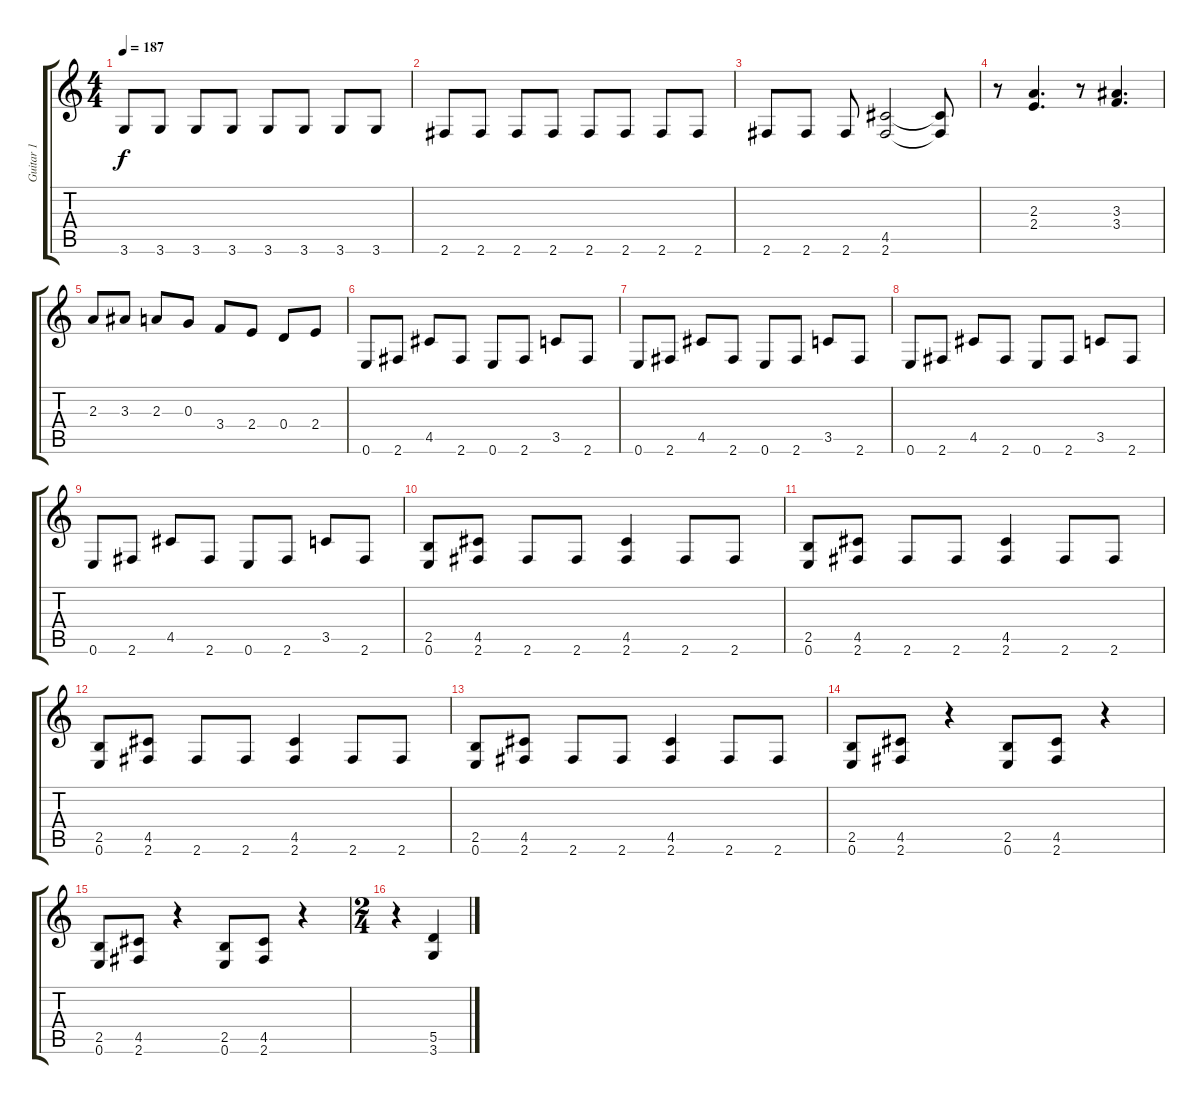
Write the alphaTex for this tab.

\track ("Guitar 1" "Guitar 1") {instrument distortionguitar}
\staff {score tabs}
\tuning (E4 B3 G3 D3 A2 E2) {hide}
\ts (4 4)
\tempo 187
\clef g2
\ks c
3.6.8{dy f} 3.6.8 3.6.8 3.6.8 3.6.8 3.6.8 3.6.8 3.6.8 |
2.6.8 2.6.8 2.6.8 2.6.8 2.6.8 2.6.8 2.6.8 2.6.8 |
2.6.8 2.6.8 2.6.8 (4.5 2.6).2 (4.5{t} 2.6{t}).8 |
r.8 (2.3 2.4).4{d} r.8 (3.3 3.4).4{d} |
2.3.8 3.3.8 2.3.8 0.3.8 3.4.8 2.4.8 0.4.8 2.4.8 |
0.6.8 2.6.8 4.5.8 2.6.8 0.6.8 2.6.8 3.5.8 2.6.8 |
0.6.8 2.6.8 4.5.8 2.6.8 0.6.8 2.6.8 3.5.8 2.6.8 |
0.6.8 2.6.8 4.5.8 2.6.8 0.6.8 2.6.8 3.5.8 2.6.8 |
0.6.8 2.6.8 4.5.8 2.6.8 0.6.8 2.6.8 3.5.8 2.6.8 |
(2.5 0.6).8 (4.5 2.6).8 2.6.8 2.6.8 (4.5 2.6).4 2.6.8 2.6.8 |
(2.5 0.6).8 (4.5 2.6).8 2.6.8 2.6.8 (4.5 2.6).4 2.6.8 2.6.8 |
(2.5 0.6).8 (4.5 2.6).8 2.6.8 2.6.8 (4.5 2.6).4 2.6.8 2.6.8 |
(2.5 0.6).8 (4.5 2.6).8 2.6.8 2.6.8 (4.5 2.6).4 2.6.8 2.6.8 |
(2.5 0.6).8 (4.5 2.6).8 r.4 (2.5 0.6).8 (4.5 2.6).8 r.4 |
(2.5 0.6).8 (4.5 2.6).8 r.4 (2.5 0.6).8 (4.5 2.6).8 r.4 |
\ts (2 4)
r.4 (5.5 3.6).4
